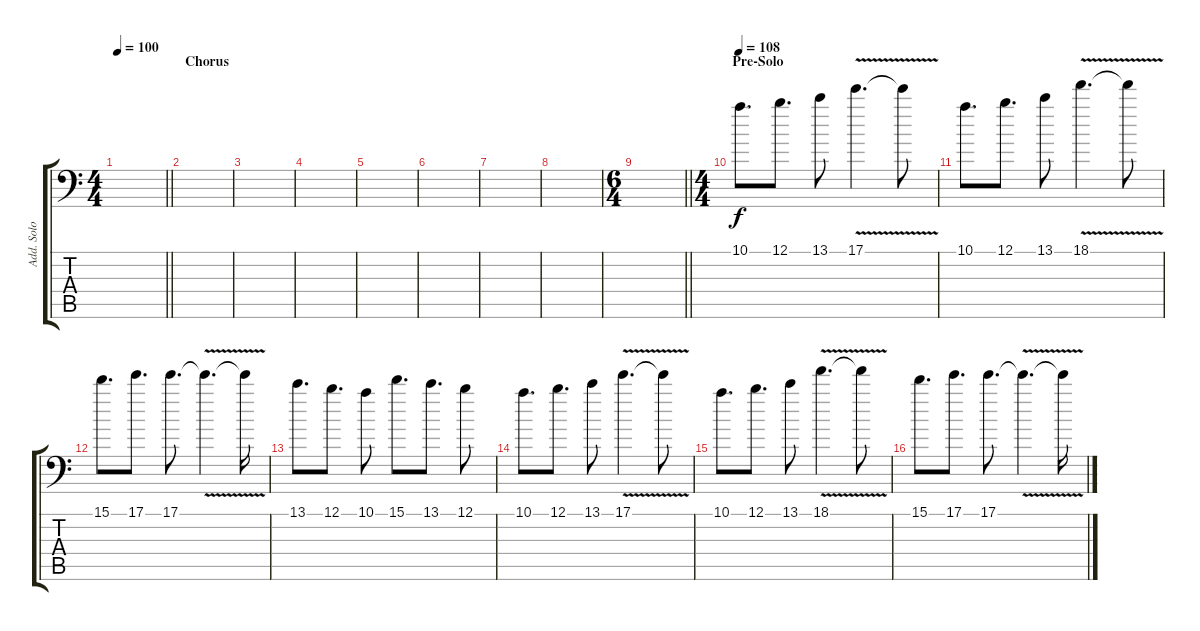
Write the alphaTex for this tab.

\track ("Add. Solo Guitar" "Add. Solo ") {instrument distortionguitar}
\staff {score tabs}
\tuning (B3 Gb3 D3 A2 E2 A1) {hide}
\ts (4 4)
\tempo 100
\clef f4
\barLineRight lightlight
\ks c
|
\section ("" "Chorus")
|
|
|
|
|
|
|
\ts (6 4)
\barLineRight lightlight
|
\ts (4 4)
\section ("" "Pre-Solo")
\tempo 108
10.1.8{d} 12.1.8{d} 13.1.8 17.1{v}.4{d} 17.1{t}.8 |
10.1.8{d} 12.1.8{d} 13.1.8 18.1{v}.4{d} 18.1{t}.8 |
15.1.8{d} 17.1.8{d} 17.1.8{d} 17.1{v t}.4{d} 17.1{t}.16 |
13.1.8{d} 12.1.8{d} 10.1.8 15.1.8{d} 13.1.8{d} 12.1.8 |
10.1.8{d} 12.1.8{d} 13.1.8 17.1{v}.4{d} 17.1{t}.8 |
10.1.8{d} 12.1.8{d} 13.1.8 18.1{v}.4{d} 18.1{t}.8 |
15.1.8{d} 17.1.8{d} 17.1.8{d} 17.1{v t}.4{d} 17.1{t}.16
